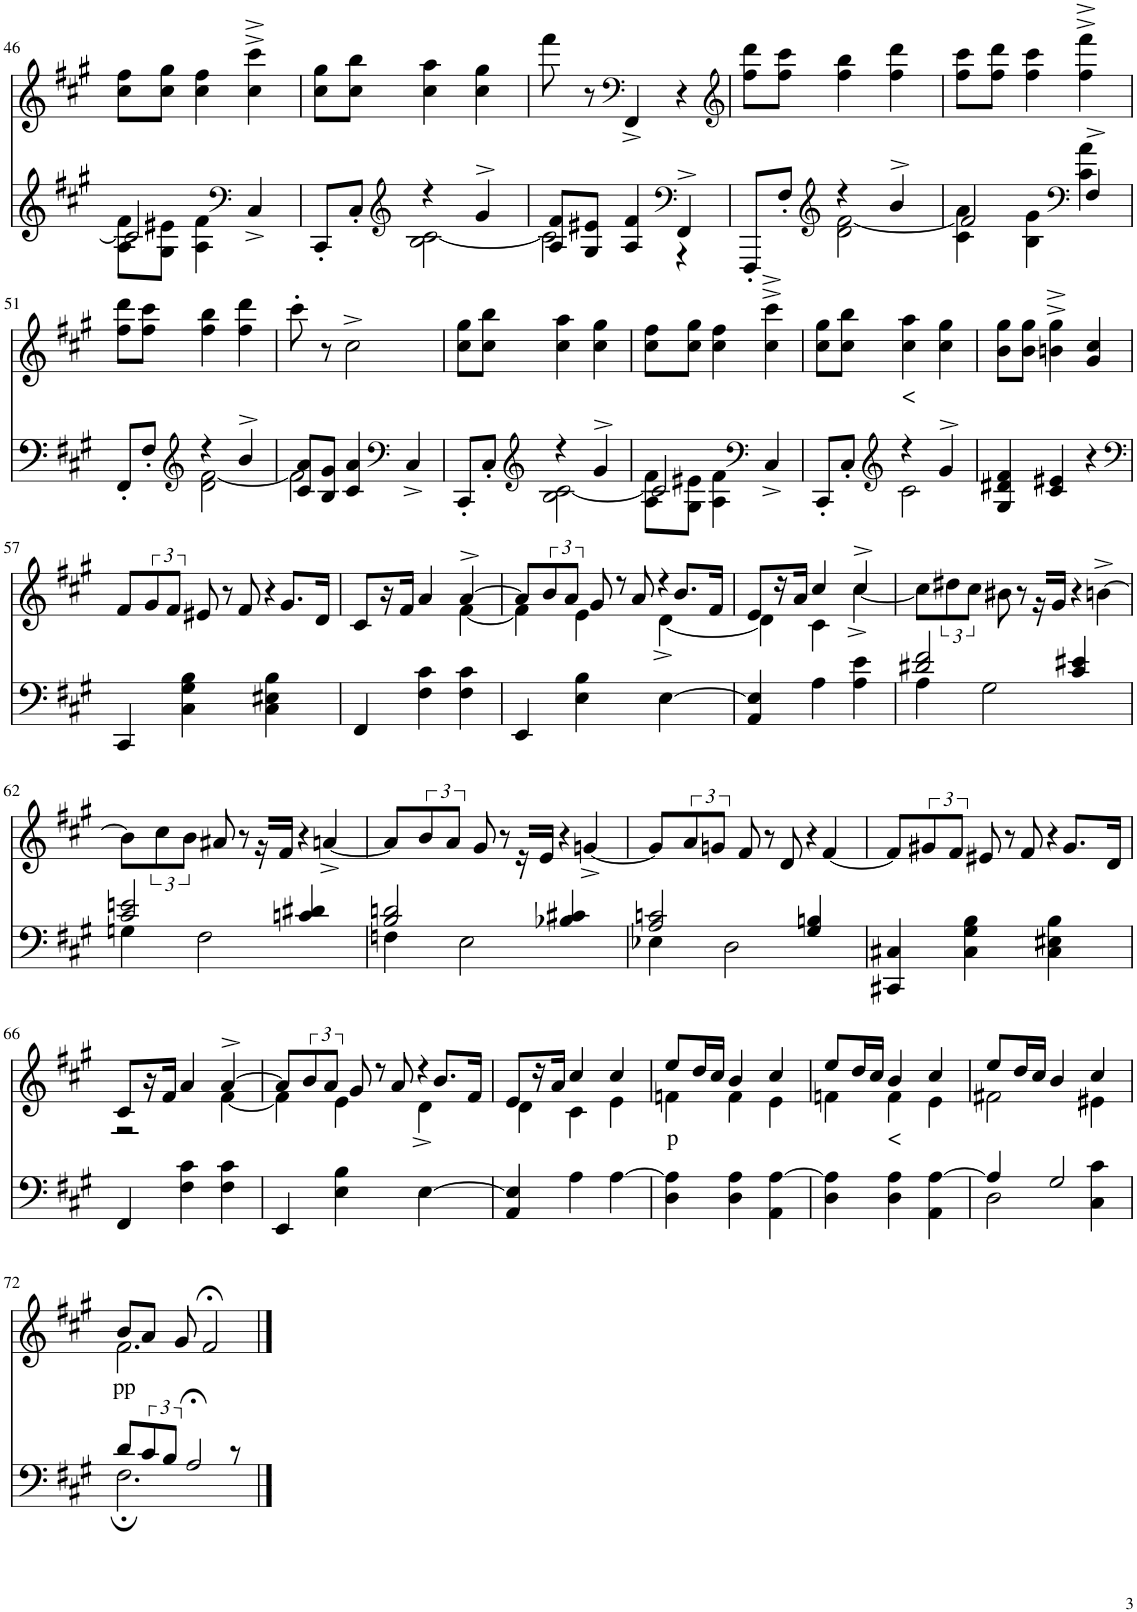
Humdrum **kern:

**kern	**kern	**text
*part2	*part1	*part1
*staff2	*staff1	*staff1
*I"piano	*I"piano	*
*I'Pno	*I'Pno	*
!!LO:PB:g=z
*clefG2	*clefG2	*
*k[f#c#g#]	*k[f#c#g#]	*
*f#:	*f#:	*
*M3/4	*M3/4	*
=46	=46	=46
*^	*	*
2c#/]	8A\ 8f#\L	8cc#\ 8ff#\L	.
.	8G#\ 8e#X\J	8cc#\ 8gg#\J	.
.	4A\ 4f#\	4cc#\ 4ff#\	.
*clefF4	*	*	*
4C#^/	4ryy	4cc#\^ 4ccc#\^	.
=47	=47	=47	=47
8CC#'/L	4ryy	8cc#\ 8gg#\L	.
8C#'/J	.	8cc#\ 8bb\J	.
*clefG2	*	*	*
4r	2B\ [2c#\	4cc#\ 4aa\	.
4g#^/	.	4cc#\ 4gg#\	.
=48	=48	=48	=48
8A/ 8f#/L	2c#\]	8fff#\	.
8G#/ 8e#X/J	.	8r	.
*	*	*clefF4	*
4A/ 4f#/	.	4FF#^/	.
*clefF4	*	*	*
4FF#^/	4r	4r	.
=49	=49	=49	=49
*	*	*clefG2	*
8FFF#'/L	4ryy	8ff#\ 8ddd\L	.
8F#'/J	.	8ff#\ 8ccc#\J	.
*clefG2	*	*	*
4r	2d\ [2f#\	4ff#\ 4bb\	.
4b^/	.	4ff#\ 4ddd\	.
=50	=50	=50	=50
2f#/]	4c#\ 4a\	8ff#\ 8ccc#\L	.
.	.	8ff#\ 8ddd\J	.
.	4B\ 4g#\	4ff#\ 4ccc#\	.
*clefF4	*	*	*
4F#^/	4c#\ 4a\	4ff#\^ 4fff#\^	.
!!LO:LB:g=z
=51	=51	=51	=51
8FF#'/L	4ryy	8ff#\ 8ddd\L	.
8F#'/J	.	8ff#\ 8ccc#\J	.
*clefG2	*	*	*
4r	2d\ [2f#\	4ff#\ 4bb\	.
4b^/	.	4ff#\ 4ddd\	.
=52	=52	=52	=52
8c#/ 8a/L	2f#\]	8ccc#'\	.
8B/ 8g#/J	.	8r	.
4c#/ 4a/	.	2cc#^\	.
*clefF4	*	*	*
4C#^/	4ryy	.	.
=53	=53	=53	=53
8CC#'/L	4ryy	8cc#\ 8gg#\L	.
8C#'/J	.	8cc#\ 8bb\J	.
*clefG2	*	*	*
4r	2B\ [2c#\	4cc#\ 4aa\	.
4g#^/	.	4cc#\ 4gg#\	.
=54	=54	=54	=54
2c#/]	8A\ 8f#\L	8cc#\ 8ff#\L	.
.	8G#\ 8e#X\J	8cc#\ 8gg#\J	.
.	4A\ 4f#\	4cc#\ 4ff#\	.
*clefF4	*	*	*
4C#^/	4ryy	4cc#\^ 4ccc#\^	.
=55	=55	=55	=55
8CC#'/L	4ryy	8cc#\ 8gg#\L	.
8C#'/J	.	8cc#\ 8bb\J	.
*clefG2	*	*	*
!	!	!	!LO:LY:b
4r	2c#\	4cc#\ 4aa\	<
4g#^/	.	4cc#\ 4gg#\	.
*v	*v	*	*
=56	=56	=56
4G#/ 4d#X/ 4f#/	8b\ 8gg#\L	.
.	8b\ 8gg#\J	.
4c#/ 4e#X/	4bn\^ 4gg#\^	.
4r	4g#/ 4cc#/	.
!!LO:LB:g=z
=57	=57	=57
*clefF4	*	*
4CC#/	8f#/L	.
.	12g#/	.
.	12f#/J	.
4C#\ 4G#\ 4B\	.	.
.	8e#X/	.
.	8r	.
4C#\ 4E#X\ 4B\	.	.
.	8f#/	.
.	4r	.
4.ryy	.	.
.	8.g#/L	.
.	[48d/Jk	.
=58	=58	=58
*	*^	*
4FF#/	8c#/L	2ryy	.
.	24d/Jk]	.	.
.	16r	.	.
.	16f#/JJ	.	.
4F#\ 4c#\	.	.	.
.	4a/	.	.
4F#\ 4c#\	.	[4f#\	.
.	[4a^/	.	.
24ryy	.	24ryy	.
=59	=59	=59	=59
4EE/	8a/L]	4f#\]	.
.	12b/	.	.
.	12a/J	.	.
4E\ 4B\	.	4e\	.
.	8g#/	.	.
.	8r	.	.
[4E\	.	[4d^\	.
.	8a/	.	.
.	4r	.	.
4.ryy	.	4.ryy	.
.	8.b/L	.	.
.	[48f#/Jk	.	.
=60	=60	=60	=60
4AA/ 4E/]	8e/L	4d\]	.
.	24f#/Jk]	.	.
.	16r	.	.
.	16a/JJ	.	.
4A\	.	4c#\	.
.	4cc#/	.	.
4A\ 4e\	.	[4cc#^\	.
.	4cc#^/	.	.
24ryy	.	24ryy	.
*	*v	*v	*
=61	=61	=61
*^	*	*
2d#X/ 2f#/	4A\	8cc#\L]	.
.	.	12dd#X\	.
.	.	12cc#\J	.
.	2G#\	.	.
.	.	8b#X\	.
.	.	8r	.
4c#/ 4e#X/	.	.	.
.	.	16r	.
.	.	16g#/JJ	.
.	.	4r	.
4.ryy	4.ryy	.	.
.	.	[24%5bn^\	.
!!LO:LB:g=z
=62	=62	=62	=62
2c#/ 2en/	4Gn\	8b\L]	.
.	.	24b\_	.
.	.	12cc#\	.
.	2F#\	12b\J	.
.	.	8a#X/	.
.	.	8r	.
4cn/ 4d#X/	.	.	.
.	.	16r	.
.	.	16f#/JJ	.
.	.	4r	.
12%5ryy	12%5ryy	.	.
.	.	[24%5an^/	.
=63	=63	=63	=63
2B/ 2dn/	4Fn\	8a/L]	.
.	.	24a/_	.
.	.	12b/	.
.	2E\	12a/J	.
.	.	8g#/	.
.	.	8r	.
4B-X/ 4c#X/	.	.	.
.	.	16r	.
.	.	16e/JJ	.
.	.	4r	.
12%5ryy	12%5ryy	.	.
.	.	[24%5gn^/	.
=64	=64	=64	=64
2A/ 2cn/	4E-X\	8g/L]	.
.	.	24g/_	.
.	.	12a/	.
.	2D\	12gn/J	.
.	.	8f#/	.
.	.	8r	.
4G#/ 4Bn/	.	.	.
.	.	8d/	.
.	.	4r	.
12%5ryy	12%5ryy	.	.
.	.	[24%5f#/	.
*v	*v	*	*
=65	=65	=65
4CC#X/ 4C#X/	8f#/L]	.
.	24f#/_	.
.	12g#X/	.
4C#\ 4G#\ 4B\	12f#/J	.
.	8e#X/	.
.	8r	.
4C#\ 4E#X\ 4B\	.	.
.	8f#/	.
.	4r	.
12%5ryy	.	.
.	8.g#/L	.
.	[48d/Jk	.
!!LO:LB:g=z
=66	=66	=66
*	*^	*
4FF#/	8c#/L	2r	.
.	24d/Jk]	.	.
.	16r	.	.
.	16f#/JJ	.	.
4F#\ 4c#\	.	.	.
.	4a/	.	.
4F#\ 4c#\	.	[4f#\	.
.	[4a^/	.	.
24ryy	.	24ryy	.
=67	=67	=67	=67
4EE/	8a/L]	4f#\]	.
.	12b/	.	.
.	12a/J	.	.
4E\ 4B\	.	4e\	.
.	8g#/	.	.
.	8r	.	.
[4E\	.	4d^\	.
.	8a/	.	.
.	4r	.	.
4.ryy	.	4.ryy	.
.	8.b/L	.	.
.	[48f#/Jk	.	.
=68	=68	=68	=68
4AA/ 4E/]	8e/L	4d\	.
.	24f#/Jk]	.	.
.	16r	.	.
.	16a/JJ	.	.
4A\	.	4c#\	.
.	4cc#/	.	.
[4A\	.	4e\	.
.	4cc#/	.	.
24ryy	.	24ryy	.
=69	=69	=69	=69
!	!	!	!LO:LY:b
4D\ 4A\]	8ee/L	4fn\	p
.	16dd/L	.	.
.	16cc#/JJ	.	.
4D\ 4A\	4b/	4f\	.
4AA\ [4A\	4cc#/	4e\	.
=70	=70	=70	=70
4D\ 4A\]	8ee/L	4fn\	.
.	16dd/L	.	.
.	16cc#/JJ	.	.
!	!	!	!LO:LY:b
4D\ 4A\	4b/	4f\	<
4AA\ [4A\	4cc#/	4e\	.
=71	=71	=71	=71
*^	*	*	*
4A/]	2D\	8ee/L	2f#X\	.
.	.	16dd/L	.	.
.	.	16cc#/JJ	.	.
2G#/	.	4b/	.	.
.	4C#\ 4c#\	4cc#/	4e#X\	.
!!LO:LB:g=z	!!
=72	=72	=72	=72	=72
!	!	!	!	!LO:LY:b
8d/L	2.F#;\	8b/L	2.f#\	pp
12c#/	.	8a/J	.	.
12B/J	.	.	.	.
.	.	8g#/	.	.
[3A/	.	.	.	.
.	.	[4.f#/	.	.
8r	.	.	.	.
8A/_	8ryy	8ryy	8ryy	.
*v	*v	*	*	*
*	*v	*v	*
==73	==73	==73
24A;</]	8f#;</]	.
12ryy	.	.
=	=	=
*-	*-	*-
